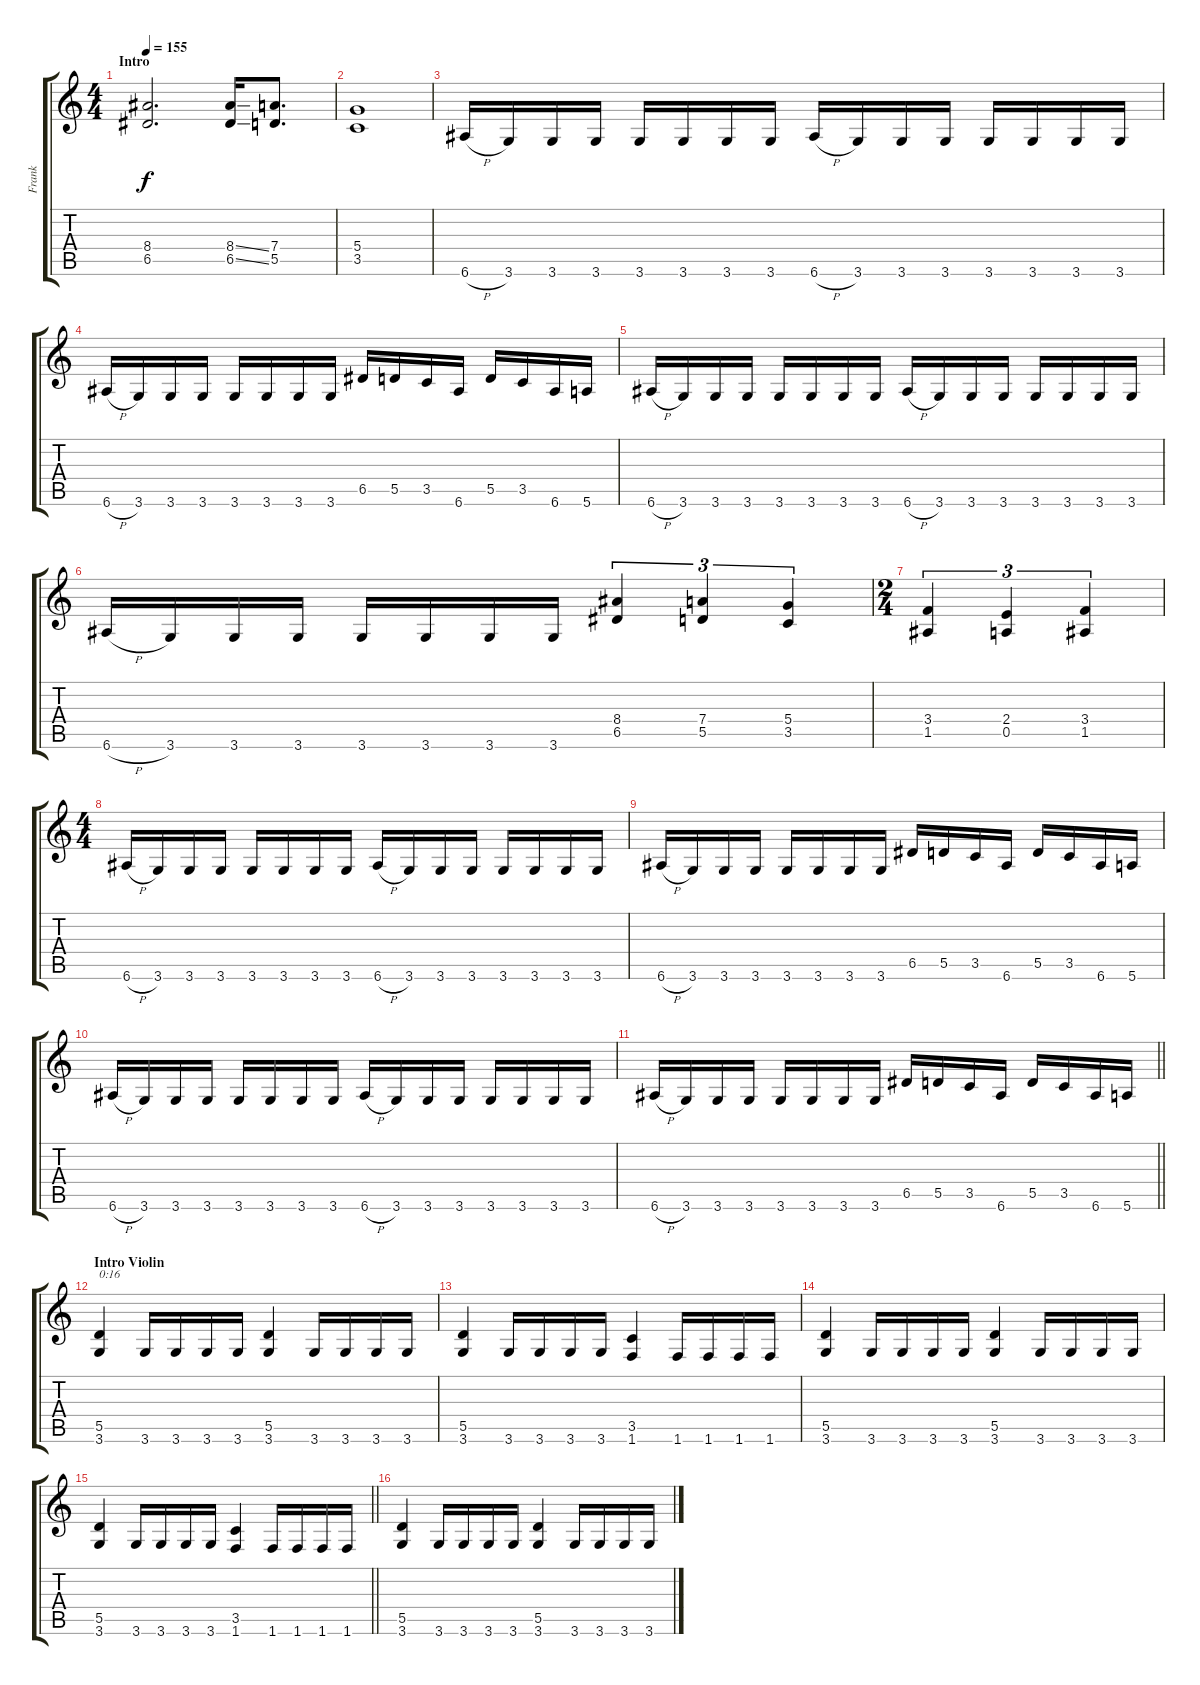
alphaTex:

\track ("Frank" "Frank") {instrument distortionguitar}
\staff {score tabs}
\tuning (E4 B3 G3 D3 A2 E2) {hide}
\ts (4 4)
\section ("" "Intro")
\tempo 155
\clef g2
\ks c
(8.4 6.5).2{d dy f instrument distortionguitar} (8.4{ss} 6.5{ss}).16 (7.4 5.5).8{d} |
(5.4 3.5).1 |
6.6{h}.16 3.6.16 3.6.16 3.6.16 3.6.16 3.6.16 3.6.16 3.6.16 6.6{h}.16 3.6.16 3.6.16 3.6.16 3.6.16 3.6.16 3.6.16 3.6.16 |
6.6{h}.16 3.6.16 3.6.16 3.6.16 3.6.16 3.6.16 3.6.16 3.6.16 6.5.16 5.5.16 3.5.16 6.6.16 5.5.16 3.5.16 6.6.16 5.6.16 |
6.6{h}.16 3.6.16 3.6.16 3.6.16 3.6.16 3.6.16 3.6.16 3.6.16 6.6{h}.16 3.6.16 3.6.16 3.6.16 3.6.16 3.6.16 3.6.16 3.6.16 |
6.6{h}.16 3.6.16 3.6.16 3.6.16 3.6.16 3.6.16 3.6.16 3.6.16 (8.4 6.5).4{tu (3 2)} (7.4 5.5).4{tu (3 2)} (5.4 3.5).4{tu (3 2)} |
\ts (2 4)
(3.4 1.5).4{tu (3 2)} (2.4 0.5).4{tu (3 2)} (3.4 1.5).4{tu (3 2)} |
\ts (4 4)
6.6{h}.16 3.6.16 3.6.16 3.6.16 3.6.16 3.6.16 3.6.16 3.6.16 6.6{h}.16 3.6.16 3.6.16 3.6.16 3.6.16 3.6.16 3.6.16 3.6.16 |
6.6{h}.16 3.6.16 3.6.16 3.6.16 3.6.16 3.6.16 3.6.16 3.6.16 6.5.16 5.5.16 3.5.16 6.6.16 5.5.16 3.5.16 6.6.16 5.6.16 |
6.6{h}.16 3.6.16 3.6.16 3.6.16 3.6.16 3.6.16 3.6.16 3.6.16 6.6{h}.16 3.6.16 3.6.16 3.6.16 3.6.16 3.6.16 3.6.16 3.6.16 |
\barLineRight lightlight
6.6{h}.16 3.6.16 3.6.16 3.6.16 3.6.16 3.6.16 3.6.16 3.6.16 6.5.16 5.5.16 3.5.16 6.6.16 5.5.16 3.5.16 6.6.16 5.6.16 |
\section ("" "Intro Violin")
(5.5 3.6).4{txt "0:16"} 3.6.16 3.6.16 3.6.16 3.6.16 (5.5 3.6).4 3.6.16 3.6.16 3.6.16 3.6.16 |
(5.5 3.6).4 3.6.16 3.6.16 3.6.16 3.6.16 (3.5 1.6).4 1.6.16 1.6.16 1.6.16 1.6.16 |
(5.5 3.6).4 3.6.16 3.6.16 3.6.16 3.6.16 (5.5 3.6).4 3.6.16 3.6.16 3.6.16 3.6.16 |
\barLineRight lightlight
(5.5 3.6).4 3.6.16 3.6.16 3.6.16 3.6.16 (3.5 1.6).4 1.6.16 1.6.16 1.6.16 1.6.16 |
(5.5 3.6).4 3.6.16 3.6.16 3.6.16 3.6.16 (5.5 3.6).4 3.6.16 3.6.16 3.6.16 3.6.16
